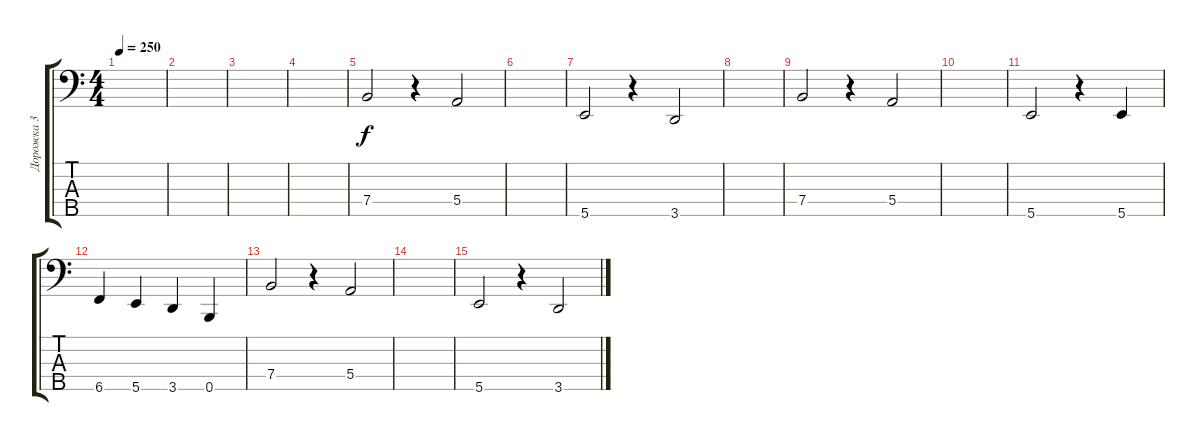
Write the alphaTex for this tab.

\track ("Дорожка 3" "Дорожка 3") {instrument electricbassfinger}
\staff {score tabs}
\tuning (G2 D2 A1 E1 B0) {hide}
\ts (4 4)
\tempo 250
\clef f4
\ks c
|
|
|
|
7.4.2 r.4 5.4.2 |
|
5.5.2 r.4 3.5.2 |
|
7.4.2 r.4 5.4.2 |
|
5.5.2 r.4 5.5.4 |
6.5.4 5.5.4 3.5.4 0.5.4 |
7.4.2 r.4 5.4.2 |
|
5.5.2 r.4 3.5.2
